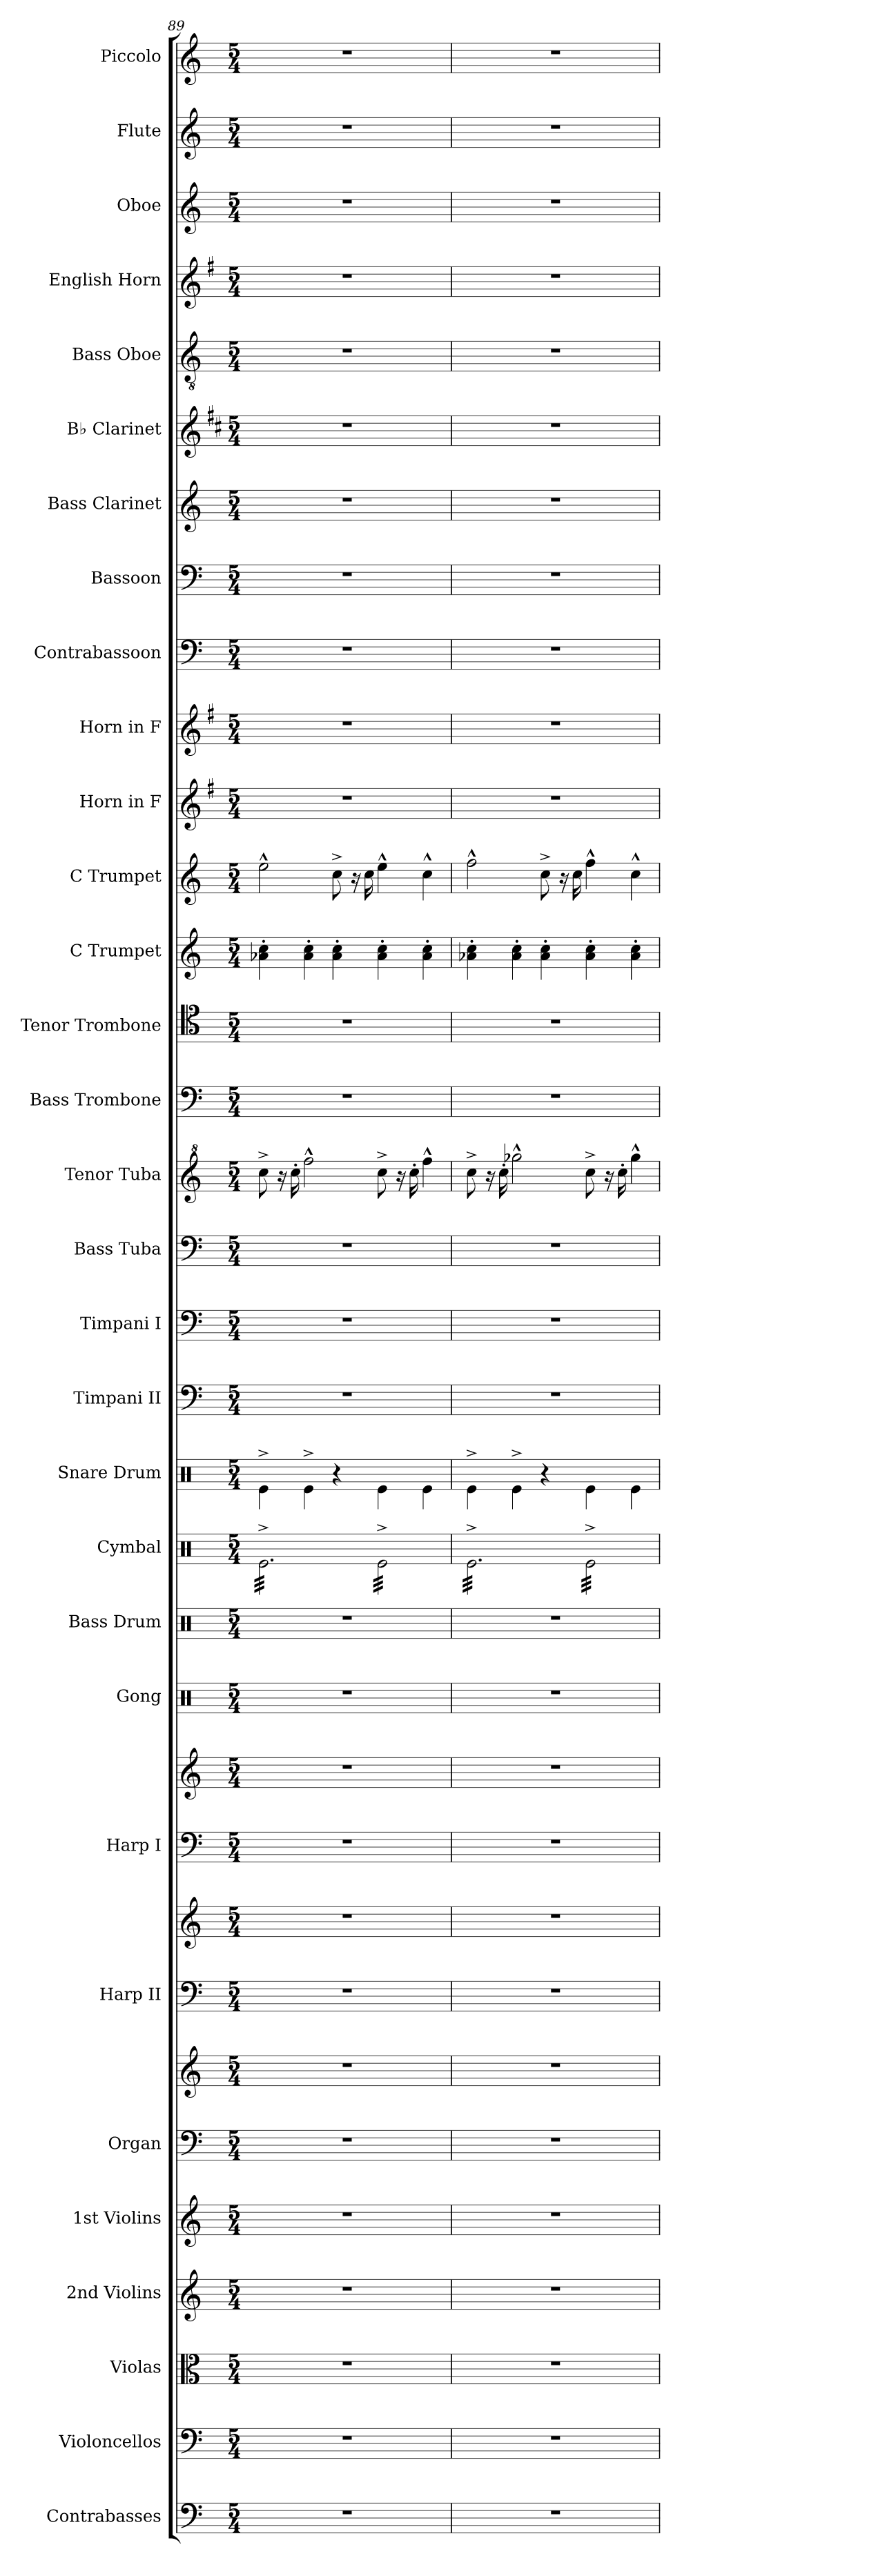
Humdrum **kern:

**kern	**kern	**kern	**kern	**kern	**kern	**kern	**kern	**kern	**kern	**kern	**kern	**kern	**kern	**kern	**kern	**kern	**kern	**kern	**kern	**kern	**kern	**kern	**kern	**kern	**kern	**kern	**kern	**kern	**kern	**kern	**kern	**kern	**kern
*part31	*part30	*part29	*part28	*part27	*part26	*part26	*part25	*part25	*part24	*part24	*part23	*part22	*part21	*part20	*part19	*part18	*part17	*part16	*part15	*part14	*part13	*part12	*part11	*part10	*part9	*part8	*part7	*part6	*part5	*part4	*part3	*part2	*part1
*staff34	*staff33	*staff32	*staff31	*staff30	*staff29	*staff28	*staff27	*staff26	*staff25	*staff24	*staff23	*staff22	*staff21	*staff20	*staff19	*staff18	*staff17	*staff16	*staff15	*staff14	*staff13	*staff12	*staff11	*staff10	*staff9	*staff8	*staff7	*staff6	*staff5	*staff4	*staff3	*staff2	*staff1
*I"Contrabasses	*I"Violoncellos	*I"Violas	*I"2nd Violins	*I"1st Violins	*I"Organ	*	*I"Harp II	*	*I"Harp I	*	*I"Gong	*I"Bass Drum	*I"Cymbal	*I"Snare Drum	*I"Timpani II	*I"Timpani I	*I"Bass Tuba	*I"Tenor Tuba	*I"Bass Trombone	*I"Tenor Trombone	*I"C Trumpet	*I"C Trumpet	*I"Horn in F	*I"Horn in F	*I"Contrabassoon	*I"Bassoon	*I"Bass Clarinet	*I"B♭ Clarinet	*I"Bass Oboe	*I"English Horn	*I"Oboe	*I"Flute	*I"Piccolo
*I'Cbs.	*I'Vcs.	*I'Vlas.	*I'Vlns.	*I'Vlns.	*I'Org.	*	*I'Hrp.	*	*I'Hrp.	*	*	*I'B. Dr.	*I'Cym.	*I'Sn. Dr.	*I'Timp.	*I'Timp.	*I'Tba.	*	*I'B. Tbn.	*I'T. Tbn.	*I'C Tpt.	*I'C Tpt.	*	*	*I'Cbsn.	*I'Bsn.	*I'B. Cl.	*I'B♭ Cl.	*	*I'E. Hn.	*I'Ob.	*I'Fl.	*I'Picc.
*clefF4	*clefF4	*clefC3	*clefG2	*clefG2	*clefF4	*clefG2	*clefF4	*clefG2	*clefF4	*clefG2	*clefX	*clefX	*clefX	*clefX	*clefF4	*clefF4	*clefF4	*clefG^2	*clefF4	*clefC4	*clefG2	*clefG2	*clefG2	*clefG2	*clefF4	*clefF4	*clefG2	*clefG2	*clefGv2	*clefG2	*clefG2	*clefG2	*clefG2
*ITrd7c12	*	*	*	*	*	*	*	*	*	*	*	*	*	*	*	*	*	*ITrd15c26	*	*	*	*	*ITrd4c7	*ITrd4c7	*ITrd7c12	*	*ITrd8c14	*ITrd1c2	*	*ITrd4c7	*	*	*ITrd-7c-12
*k[]	*k[]	*k[]	*k[]	*k[]	*k[]	*k[]	*k[]	*k[]	*k[]	*k[]	*k[]	*k[]	*k[]	*k[]	*k[]	*k[]	*k[]	*k[]	*k[]	*k[]	*k[]	*k[]	*k[]	*k[]	*k[]	*k[]	*k[]	*k[]	*k[]	*k[]	*k[]	*k[]	*k[]
*M5/4	*M5/4	*M5/4	*M5/4	*M5/4	*M5/4	*M5/4	*M5/4	*M5/4	*M5/4	*M5/4	*M5/4	*M5/4	*M5/4	*M5/4	*M5/4	*M5/4	*M5/4	*M5/4	*M5/4	*M5/4	*M5/4	*M5/4	*M5/4	*M5/4	*M5/4	*M5/4	*M5/4	*M5/4	*M5/4	*M5/4	*M5/4	*M5/4	*M5/4
=89	=89	=89	=89	=89	=89	=89	=89	=89	=89	=89	=89	=89	=89	=89	=89	=89	=89	=89	=89	=89	=89	=89	=89	=89	=89	=89	=89	=89	=89	=89	=89	=89	=89
*	*	*	*	*	*	*	*	*	*	*	*	*	*tremolo	*	*	*	*	*	*	*	*	*	*	*	*	*	*	*	*	*	*	*	*
4%5r	4%5r	4%5r	4%5r	4%5r	4%5r	4%5r	4%5r	4%5r	4%5r	4%5r	4%5r	4%5r	32Re^\LLL	4Re^\	4%5r	4%5r	4%5r	8c^\	4%5r	4%5r	4a-X\' 4cc\'	2ee^^\	4%5r	4%5r	4%5r	4%5r	4%5r	4%5r	4%5r	4%5r	4%5r	4%5r	4%5r
.	.	.	.	.	.	.	.	.	.	.	.	.	32Re^\	.	.	.	.	.	.	.	.	.	.	.	.	.	.	.	.	.	.	.	.
.	.	.	.	.	.	.	.	.	.	.	.	.	32Re^\	.	.	.	.	.	.	.	.	.	.	.	.	.	.	.	.	.	.	.	.
.	.	.	.	.	.	.	.	.	.	.	.	.	32Re^\	.	.	.	.	.	.	.	.	.	.	.	.	.	.	.	.	.	.	.	.
.	.	.	.	.	.	.	.	.	.	.	.	.	32Re^\	.	.	.	.	16r	.	.	.	.	.	.	.	.	.	.	.	.	.	.	.
.	.	.	.	.	.	.	.	.	.	.	.	.	32Re^\	.	.	.	.	.	.	.	.	.	.	.	.	.	.	.	.	.	.	.	.
.	.	.	.	.	.	.	.	.	.	.	.	.	32Re^\	.	.	.	.	16c'\	.	.	.	.	.	.	.	.	.	.	.	.	.	.	.
.	.	.	.	.	.	.	.	.	.	.	.	.	32Re^\	.	.	.	.	.	.	.	.	.	.	.	.	.	.	.	.	.	.	.	.
.	.	.	.	.	.	.	.	.	.	.	.	.	32Re^\	4Re^\	.	.	.	2f^^\	.	.	4a-\' 4cc\'	.	.	.	.	.	.	.	.	.	.	.	.
.	.	.	.	.	.	.	.	.	.	.	.	.	32Re^\	.	.	.	.	.	.	.	.	.	.	.	.	.	.	.	.	.	.	.	.
.	.	.	.	.	.	.	.	.	.	.	.	.	32Re^\	.	.	.	.	.	.	.	.	.	.	.	.	.	.	.	.	.	.	.	.
.	.	.	.	.	.	.	.	.	.	.	.	.	32Re^\	.	.	.	.	.	.	.	.	.	.	.	.	.	.	.	.	.	.	.	.
.	.	.	.	.	.	.	.	.	.	.	.	.	32Re^\	.	.	.	.	.	.	.	.	.	.	.	.	.	.	.	.	.	.	.	.
.	.	.	.	.	.	.	.	.	.	.	.	.	32Re^\	.	.	.	.	.	.	.	.	.	.	.	.	.	.	.	.	.	.	.	.
.	.	.	.	.	.	.	.	.	.	.	.	.	32Re^\	.	.	.	.	.	.	.	.	.	.	.	.	.	.	.	.	.	.	.	.
.	.	.	.	.	.	.	.	.	.	.	.	.	32Re^\	.	.	.	.	.	.	.	.	.	.	.	.	.	.	.	.	.	.	.	.
.	.	.	.	.	.	.	.	.	.	.	.	.	32Re^\	4r	.	.	.	.	.	.	4a-\' 4cc\'	8cc^\	.	.	.	.	.	.	.	.	.	.	.
.	.	.	.	.	.	.	.	.	.	.	.	.	32Re^\	.	.	.	.	.	.	.	.	.	.	.	.	.	.	.	.	.	.	.	.
.	.	.	.	.	.	.	.	.	.	.	.	.	32Re^\	.	.	.	.	.	.	.	.	.	.	.	.	.	.	.	.	.	.	.	.
.	.	.	.	.	.	.	.	.	.	.	.	.	32Re^\	.	.	.	.	.	.	.	.	.	.	.	.	.	.	.	.	.	.	.	.
.	.	.	.	.	.	.	.	.	.	.	.	.	32Re^\	.	.	.	.	.	.	.	.	16r	.	.	.	.	.	.	.	.	.	.	.
.	.	.	.	.	.	.	.	.	.	.	.	.	32Re^\	.	.	.	.	.	.	.	.	.	.	.	.	.	.	.	.	.	.	.	.
.	.	.	.	.	.	.	.	.	.	.	.	.	32Re^\	.	.	.	.	.	.	.	.	16cc\	.	.	.	.	.	.	.	.	.	.	.
.	.	.	.	.	.	.	.	.	.	.	.	.	32Re^\JJJ	.	.	.	.	.	.	.	.	.	.	.	.	.	.	.	.	.	.	.	.
.	.	.	.	.	.	.	.	.	.	.	.	.	32Re^\LLL	4Re\	.	.	.	8c^\	.	.	4a-\' 4cc\'	4ee^^\	.	.	.	.	.	.	.	.	.	.	.
.	.	.	.	.	.	.	.	.	.	.	.	.	32Re^\	.	.	.	.	.	.	.	.	.	.	.	.	.	.	.	.	.	.	.	.
.	.	.	.	.	.	.	.	.	.	.	.	.	32Re^\	.	.	.	.	.	.	.	.	.	.	.	.	.	.	.	.	.	.	.	.
.	.	.	.	.	.	.	.	.	.	.	.	.	32Re^\	.	.	.	.	.	.	.	.	.	.	.	.	.	.	.	.	.	.	.	.
.	.	.	.	.	.	.	.	.	.	.	.	.	32Re^\	.	.	.	.	16r	.	.	.	.	.	.	.	.	.	.	.	.	.	.	.
.	.	.	.	.	.	.	.	.	.	.	.	.	32Re^\	.	.	.	.	.	.	.	.	.	.	.	.	.	.	.	.	.	.	.	.
.	.	.	.	.	.	.	.	.	.	.	.	.	32Re^\	.	.	.	.	16c'\	.	.	.	.	.	.	.	.	.	.	.	.	.	.	.
.	.	.	.	.	.	.	.	.	.	.	.	.	32Re^\	.	.	.	.	.	.	.	.	.	.	.	.	.	.	.	.	.	.	.	.
.	.	.	.	.	.	.	.	.	.	.	.	.	32Re^\	4Re\	.	.	.	4f^^\	.	.	4a-\' 4cc\'	4cc^^\	.	.	.	.	.	.	.	.	.	.	.
.	.	.	.	.	.	.	.	.	.	.	.	.	32Re^\	.	.	.	.	.	.	.	.	.	.	.	.	.	.	.	.	.	.	.	.
.	.	.	.	.	.	.	.	.	.	.	.	.	32Re^\	.	.	.	.	.	.	.	.	.	.	.	.	.	.	.	.	.	.	.	.
.	.	.	.	.	.	.	.	.	.	.	.	.	32Re^\	.	.	.	.	.	.	.	.	.	.	.	.	.	.	.	.	.	.	.	.
.	.	.	.	.	.	.	.	.	.	.	.	.	32Re^\	.	.	.	.	.	.	.	.	.	.	.	.	.	.	.	.	.	.	.	.
.	.	.	.	.	.	.	.	.	.	.	.	.	32Re^\	.	.	.	.	.	.	.	.	.	.	.	.	.	.	.	.	.	.	.	.
.	.	.	.	.	.	.	.	.	.	.	.	.	32Re^\	.	.	.	.	.	.	.	.	.	.	.	.	.	.	.	.	.	.	.	.
.	.	.	.	.	.	.	.	.	.	.	.	.	32Re^\JJJ	.	.	.	.	.	.	.	.	.	.	.	.	.	.	.	.	.	.	.	.
=90	=90	=90	=90	=90	=90	=90	=90	=90	=90	=90	=90	=90	=90	=90	=90	=90	=90	=90	=90	=90	=90	=90	=90	=90	=90	=90	=90	=90	=90	=90	=90	=90	=90
4%5r	4%5r	4%5r	4%5r	4%5r	4%5r	4%5r	4%5r	4%5r	4%5r	4%5r	4%5r	4%5r	32Re^\LLL	4Re^\	4%5r	4%5r	4%5r	8c^\	4%5r	4%5r	4a-X\' 4cc\'	2ff^^\	4%5r	4%5r	4%5r	4%5r	4%5r	4%5r	4%5r	4%5r	4%5r	4%5r	4%5r
.	.	.	.	.	.	.	.	.	.	.	.	.	32Re^\	.	.	.	.	.	.	.	.	.	.	.	.	.	.	.	.	.	.	.	.
.	.	.	.	.	.	.	.	.	.	.	.	.	32Re^\	.	.	.	.	.	.	.	.	.	.	.	.	.	.	.	.	.	.	.	.
.	.	.	.	.	.	.	.	.	.	.	.	.	32Re^\	.	.	.	.	.	.	.	.	.	.	.	.	.	.	.	.	.	.	.	.
.	.	.	.	.	.	.	.	.	.	.	.	.	32Re^\	.	.	.	.	16r	.	.	.	.	.	.	.	.	.	.	.	.	.	.	.
.	.	.	.	.	.	.	.	.	.	.	.	.	32Re^\	.	.	.	.	.	.	.	.	.	.	.	.	.	.	.	.	.	.	.	.
.	.	.	.	.	.	.	.	.	.	.	.	.	32Re^\	.	.	.	.	16c'\	.	.	.	.	.	.	.	.	.	.	.	.	.	.	.
.	.	.	.	.	.	.	.	.	.	.	.	.	32Re^\	.	.	.	.	.	.	.	.	.	.	.	.	.	.	.	.	.	.	.	.
.	.	.	.	.	.	.	.	.	.	.	.	.	32Re^\	4Re^\	.	.	.	2g-X^^\	.	.	4a-\' 4cc\'	.	.	.	.	.	.	.	.	.	.	.	.
.	.	.	.	.	.	.	.	.	.	.	.	.	32Re^\	.	.	.	.	.	.	.	.	.	.	.	.	.	.	.	.	.	.	.	.
.	.	.	.	.	.	.	.	.	.	.	.	.	32Re^\	.	.	.	.	.	.	.	.	.	.	.	.	.	.	.	.	.	.	.	.
.	.	.	.	.	.	.	.	.	.	.	.	.	32Re^\	.	.	.	.	.	.	.	.	.	.	.	.	.	.	.	.	.	.	.	.
.	.	.	.	.	.	.	.	.	.	.	.	.	32Re^\	.	.	.	.	.	.	.	.	.	.	.	.	.	.	.	.	.	.	.	.
.	.	.	.	.	.	.	.	.	.	.	.	.	32Re^\	.	.	.	.	.	.	.	.	.	.	.	.	.	.	.	.	.	.	.	.
.	.	.	.	.	.	.	.	.	.	.	.	.	32Re^\	.	.	.	.	.	.	.	.	.	.	.	.	.	.	.	.	.	.	.	.
.	.	.	.	.	.	.	.	.	.	.	.	.	32Re^\	.	.	.	.	.	.	.	.	.	.	.	.	.	.	.	.	.	.	.	.
.	.	.	.	.	.	.	.	.	.	.	.	.	32Re^\	4r	.	.	.	.	.	.	4a-\' 4cc\'	8cc^\	.	.	.	.	.	.	.	.	.	.	.
.	.	.	.	.	.	.	.	.	.	.	.	.	32Re^\	.	.	.	.	.	.	.	.	.	.	.	.	.	.	.	.	.	.	.	.
.	.	.	.	.	.	.	.	.	.	.	.	.	32Re^\	.	.	.	.	.	.	.	.	.	.	.	.	.	.	.	.	.	.	.	.
.	.	.	.	.	.	.	.	.	.	.	.	.	32Re^\	.	.	.	.	.	.	.	.	.	.	.	.	.	.	.	.	.	.	.	.
.	.	.	.	.	.	.	.	.	.	.	.	.	32Re^\	.	.	.	.	.	.	.	.	16r	.	.	.	.	.	.	.	.	.	.	.
.	.	.	.	.	.	.	.	.	.	.	.	.	32Re^\	.	.	.	.	.	.	.	.	.	.	.	.	.	.	.	.	.	.	.	.
.	.	.	.	.	.	.	.	.	.	.	.	.	32Re^\	.	.	.	.	.	.	.	.	16cc\	.	.	.	.	.	.	.	.	.	.	.
.	.	.	.	.	.	.	.	.	.	.	.	.	32Re^\JJJ	.	.	.	.	.	.	.	.	.	.	.	.	.	.	.	.	.	.	.	.
.	.	.	.	.	.	.	.	.	.	.	.	.	32Re^\LLL	4Re\	.	.	.	8c^\	.	.	4a-\' 4cc\'	4ff^^\	.	.	.	.	.	.	.	.	.	.	.
.	.	.	.	.	.	.	.	.	.	.	.	.	32Re^\	.	.	.	.	.	.	.	.	.	.	.	.	.	.	.	.	.	.	.	.
.	.	.	.	.	.	.	.	.	.	.	.	.	32Re^\	.	.	.	.	.	.	.	.	.	.	.	.	.	.	.	.	.	.	.	.
.	.	.	.	.	.	.	.	.	.	.	.	.	32Re^\	.	.	.	.	.	.	.	.	.	.	.	.	.	.	.	.	.	.	.	.
.	.	.	.	.	.	.	.	.	.	.	.	.	32Re^\	.	.	.	.	16r	.	.	.	.	.	.	.	.	.	.	.	.	.	.	.
.	.	.	.	.	.	.	.	.	.	.	.	.	32Re^\	.	.	.	.	.	.	.	.	.	.	.	.	.	.	.	.	.	.	.	.
.	.	.	.	.	.	.	.	.	.	.	.	.	32Re^\	.	.	.	.	16c'\	.	.	.	.	.	.	.	.	.	.	.	.	.	.	.
.	.	.	.	.	.	.	.	.	.	.	.	.	32Re^\	.	.	.	.	.	.	.	.	.	.	.	.	.	.	.	.	.	.	.	.
.	.	.	.	.	.	.	.	.	.	.	.	.	32Re^\	4Re\	.	.	.	4g-^^\	.	.	4a-\' 4cc\'	4cc^^\	.	.	.	.	.	.	.	.	.	.	.
.	.	.	.	.	.	.	.	.	.	.	.	.	32Re^\	.	.	.	.	.	.	.	.	.	.	.	.	.	.	.	.	.	.	.	.
.	.	.	.	.	.	.	.	.	.	.	.	.	32Re^\	.	.	.	.	.	.	.	.	.	.	.	.	.	.	.	.	.	.	.	.
.	.	.	.	.	.	.	.	.	.	.	.	.	32Re^\	.	.	.	.	.	.	.	.	.	.	.	.	.	.	.	.	.	.	.	.
.	.	.	.	.	.	.	.	.	.	.	.	.	32Re^\	.	.	.	.	.	.	.	.	.	.	.	.	.	.	.	.	.	.	.	.
.	.	.	.	.	.	.	.	.	.	.	.	.	32Re^\	.	.	.	.	.	.	.	.	.	.	.	.	.	.	.	.	.	.	.	.
.	.	.	.	.	.	.	.	.	.	.	.	.	32Re^\	.	.	.	.	.	.	.	.	.	.	.	.	.	.	.	.	.	.	.	.
.	.	.	.	.	.	.	.	.	.	.	.	.	32Re^\JJJ	.	.	.	.	.	.	.	.	.	.	.	.	.	.	.	.	.	.	.	.
*	*	*	*	*	*	*	*	*	*	*	*	*	*Xtremolo	*	*	*	*	*	*	*	*	*	*	*	*	*	*	*	*	*	*	*	*
=	=	=	=	=	=	=	=	=	=	=	=	=	=	=	=	=	=	=	=	=	=	=	=	=	=	=	=	=	=	=	=	=	=
*-	*-	*-	*-	*-	*-	*-	*-	*-	*-	*-	*-	*-	*-	*-	*-	*-	*-	*-	*-	*-	*-	*-	*-	*-	*-	*-	*-	*-	*-	*-	*-	*-	*-
